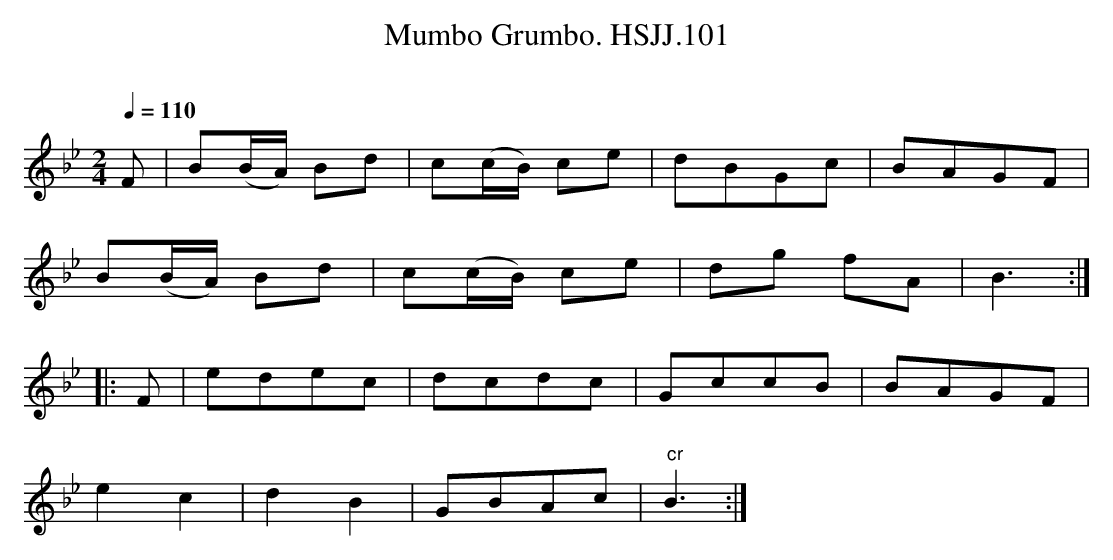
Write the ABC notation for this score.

X:1
T:Mumbo Grumbo. HSJJ.101
M:2/4
L:1/8
Q:1/4=110
O:
K:Bb
F|B(B/A/) Bd|c(c/B/) ce|dBGc|BAGF|
B(B/A/) Bd|c(c/B/) ce|dg fA|B3:|
|:F|edec|dcdc|GccB|BAGF|
e2c2|d2B2|GBAc|" cr"B3:|
